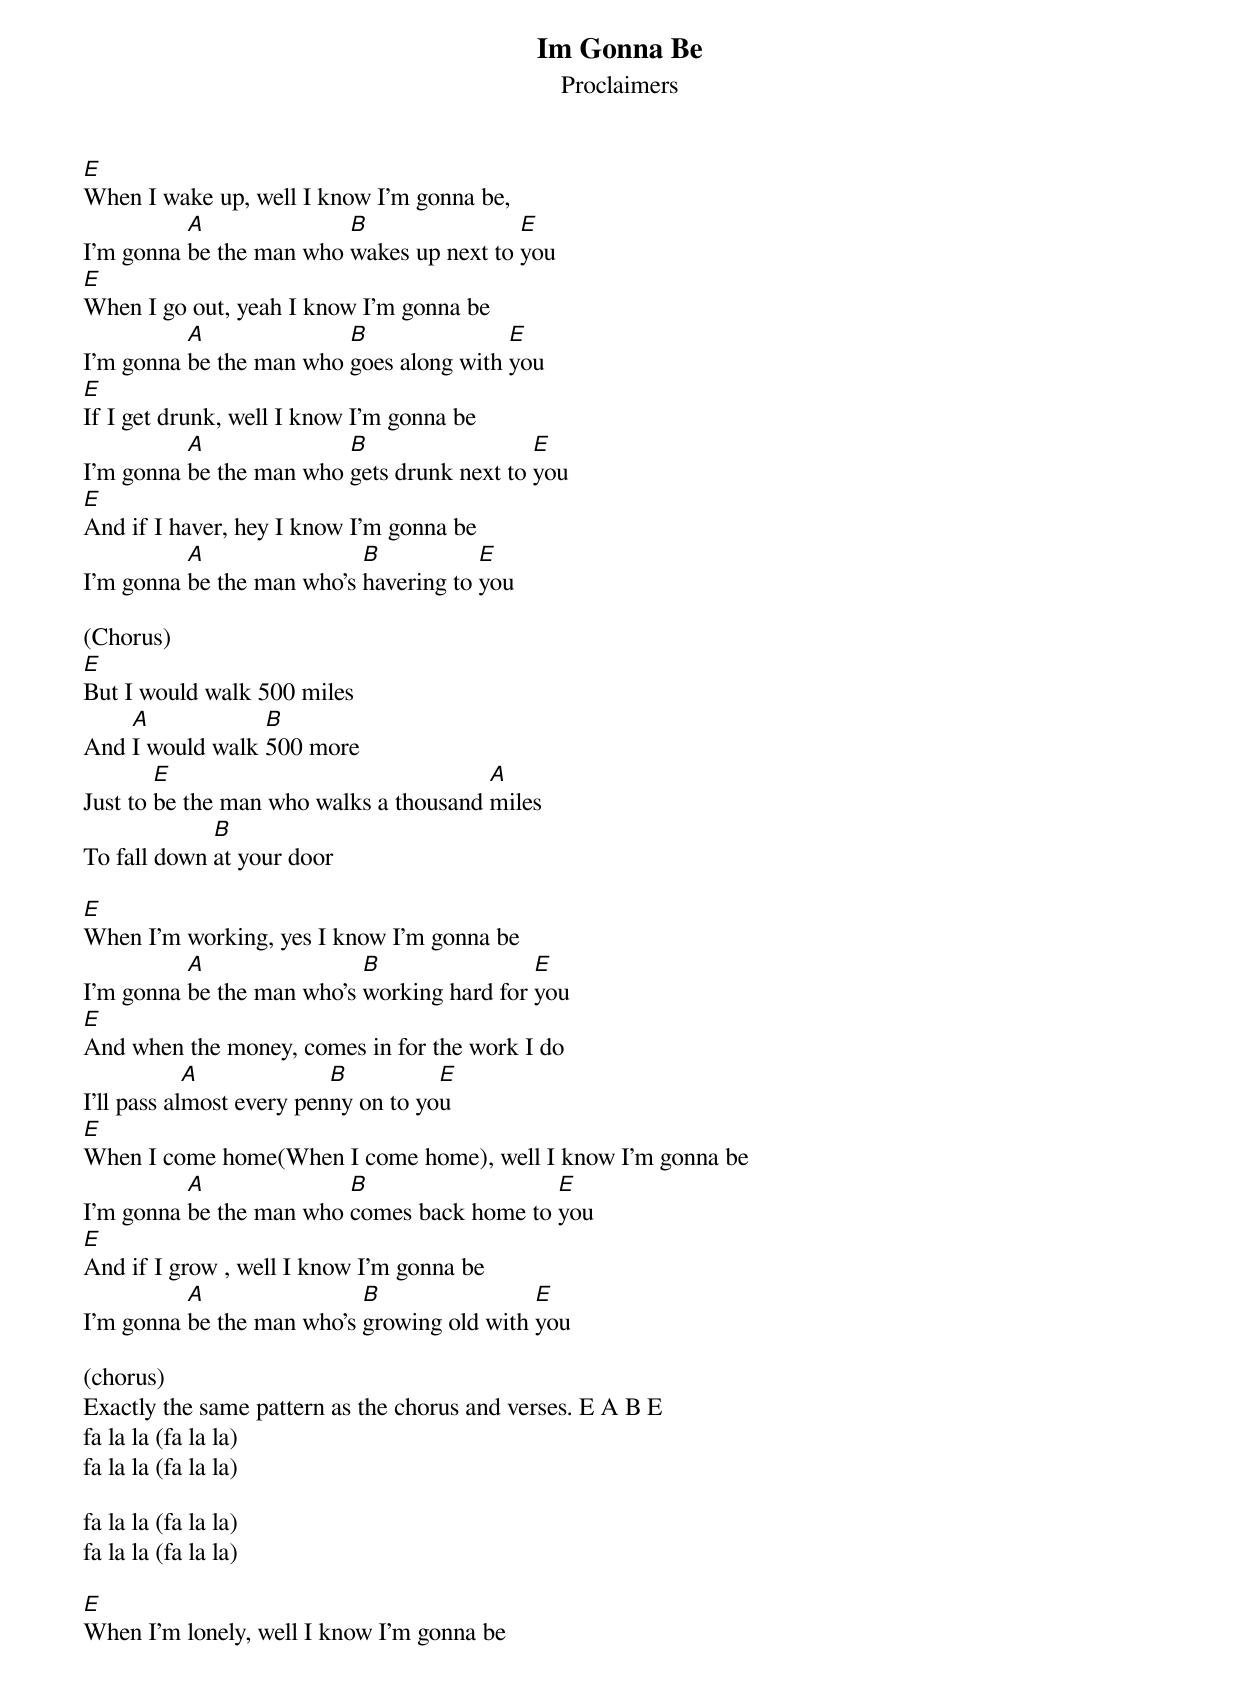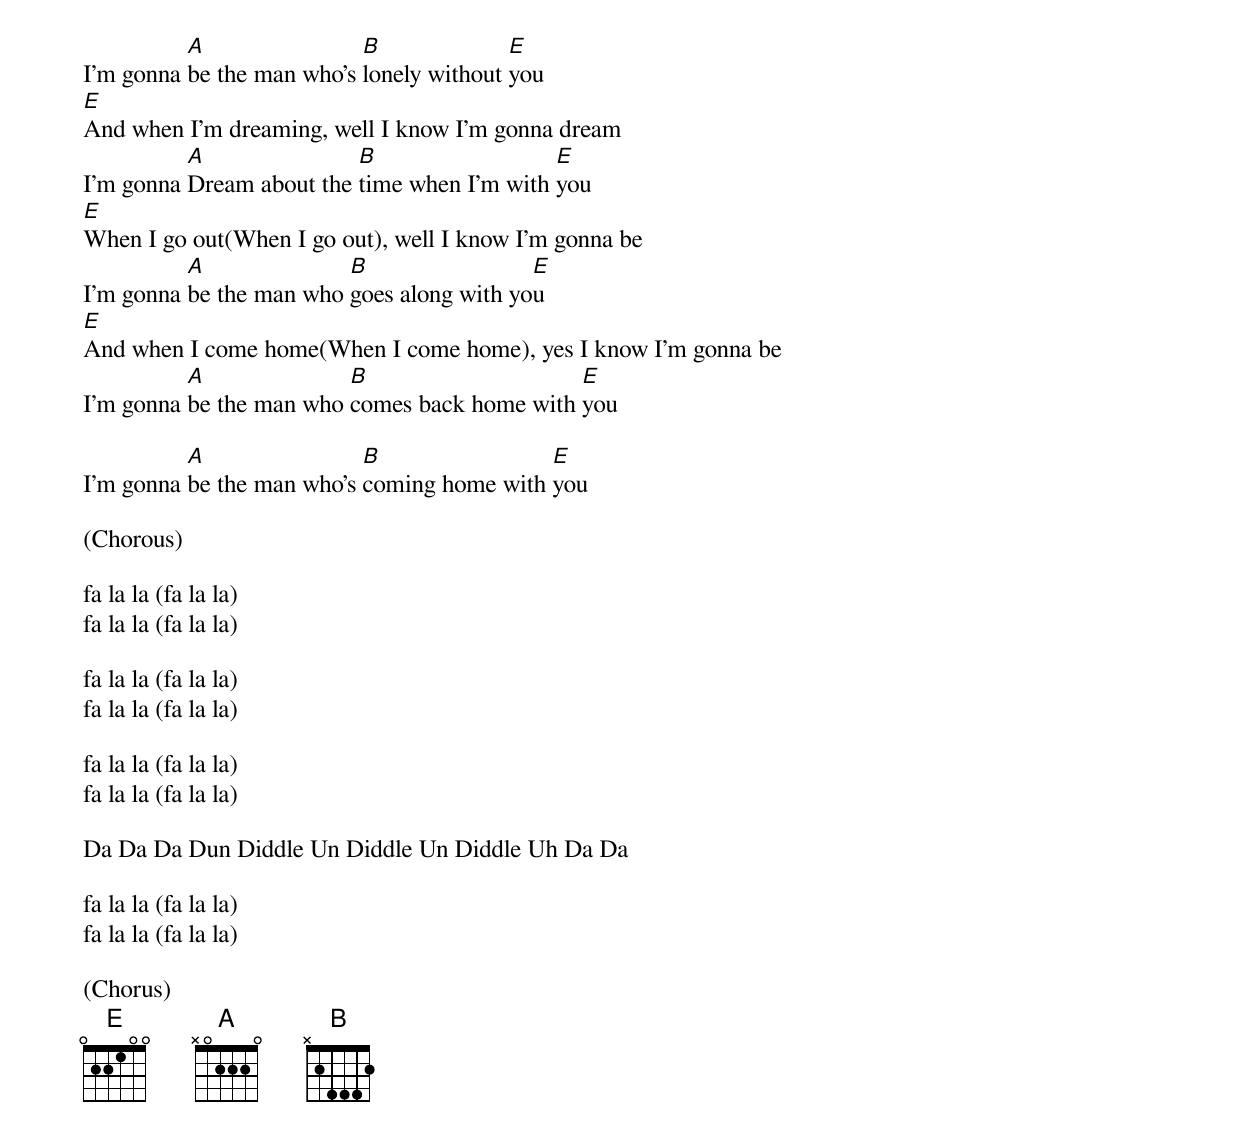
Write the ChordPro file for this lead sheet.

{t:Im Gonna Be}
{st:Proclaimers}

[E]When I wake up, well I know I'm gonna be,
I'm gonna [A]be the man who [B]wakes up next to [E]you
[E]When I go out, yeah I know I'm gonna be
I'm gonna [A]be the man who [B]goes along with [E]you
[E]If I get drunk, well I know I'm gonna be
I'm gonna [A]be the man who [B]gets drunk next to [E]you
[E]And if I haver, hey I know I'm gonna be
I'm gonna [A]be the man who's [B]havering to [E]you

(Chorus)
[E]But I would walk 500 miles
And [A]I would walk [B]500 more
Just to [E]be the man who walks a thousand [A]miles
To fall down [B]at your door

[E]When I'm working, yes I know I'm gonna be
I'm gonna [A]be the man who's [B]working hard for [E]you
[E]And when the money, comes in for the work I do
I'll pass al[A]most every pen[B]ny on to yo[E]u
[E]When I come home(When I come home), well I know I'm gonna be
I'm gonna [A]be the man who [B]comes back home to [E]you
[E]And if I grow , well I know I'm gonna be
I'm gonna [A]be the man who's [B]growing old with [E]you

(chorus)
Exactly the same pattern as the chorus and verses. E A B E
fa la la (fa la la)
fa la la (fa la la)

fa la la (fa la la)
fa la la (fa la la)

[E]When I'm lonely, well I know I'm gonna be
I'm gonna [A]be the man who's [B]lonely without [E]you
[E]And when I'm dreaming, well I know I'm gonna dream
I'm gonna [A]Dream about the [B]time when I'm with [E]you
[E]When I go out(When I go out), well I know I'm gonna be
I'm gonna [A]be the man who [B]goes along with yo[E]u
[E]And when I come home(When I come home), yes I know I'm gonna be
I'm gonna [A]be the man who [B]comes back home with [E]you

I'm gonna [A]be the man who's [B]coming home with [E]you

(Chorous)

fa la la (fa la la)
fa la la (fa la la)

fa la la (fa la la)
fa la la (fa la la)

fa la la (fa la la)
fa la la (fa la la)

Da Da Da Dun Diddle Un Diddle Un Diddle Uh Da Da

fa la la (fa la la)
fa la la (fa la la)

(Chorus)
